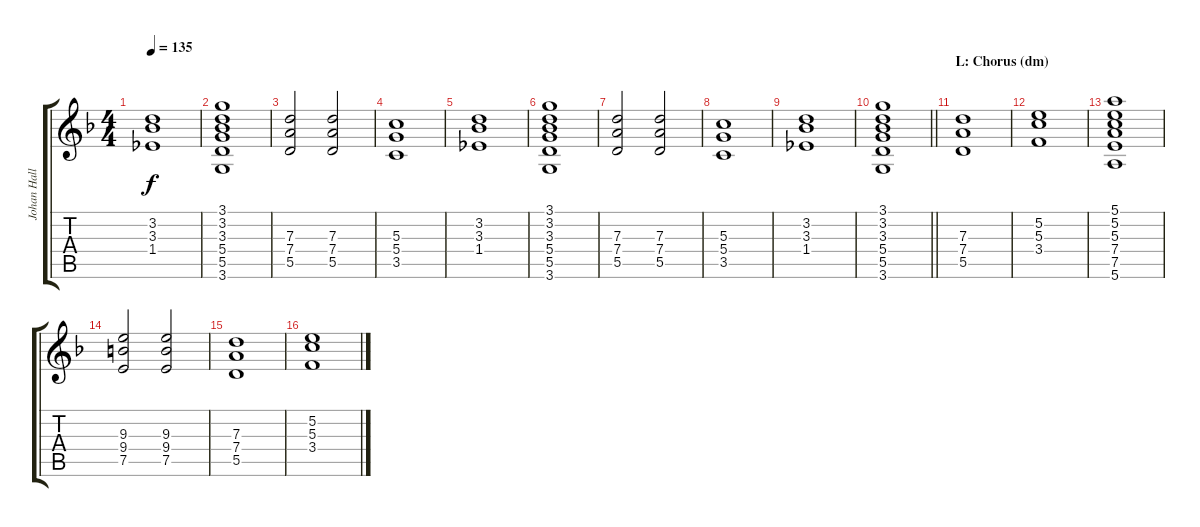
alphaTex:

\track ("Johan Hallgren" "Johan Hall") {instrument distortionguitar}
\staff {score tabs}
\tuning (E4 B3 G3 D3 A2 E2) {hide}
\ts (4 4)
\tempo 135
\clef g2
\ks dminor
(3.2 3.3 1.4).1{dy f} |
(3.1 3.2 3.3 5.4 5.5 3.6).1 |
(7.3 7.4 5.5).2 (7.3 7.4 5.5).2 |
(5.3 5.4 3.5).1 |
(3.2 3.3 1.4).1 |
(3.1 3.2 3.3 5.4 5.5 3.6).1 |
(7.3 7.4 5.5).2 (7.3 7.4 5.5).2 |
(5.3 5.4 3.5).1 |
(3.2 3.3 1.4).1 |
\barLineRight lightlight
(3.1 3.2 3.3 5.4 5.5 3.6).1 |
\section ("" "L: Chorus (dm)")
(7.3 7.4 5.5).1 |
(5.2 5.3 3.4).1 |
(5.1 5.2 5.3 7.4 7.5 5.6).1 |
(9.3 9.4 7.5).2 (9.3 9.4 7.5).2 |
(7.3 7.4 5.5).1 |
(5.2 5.3 3.4).1
